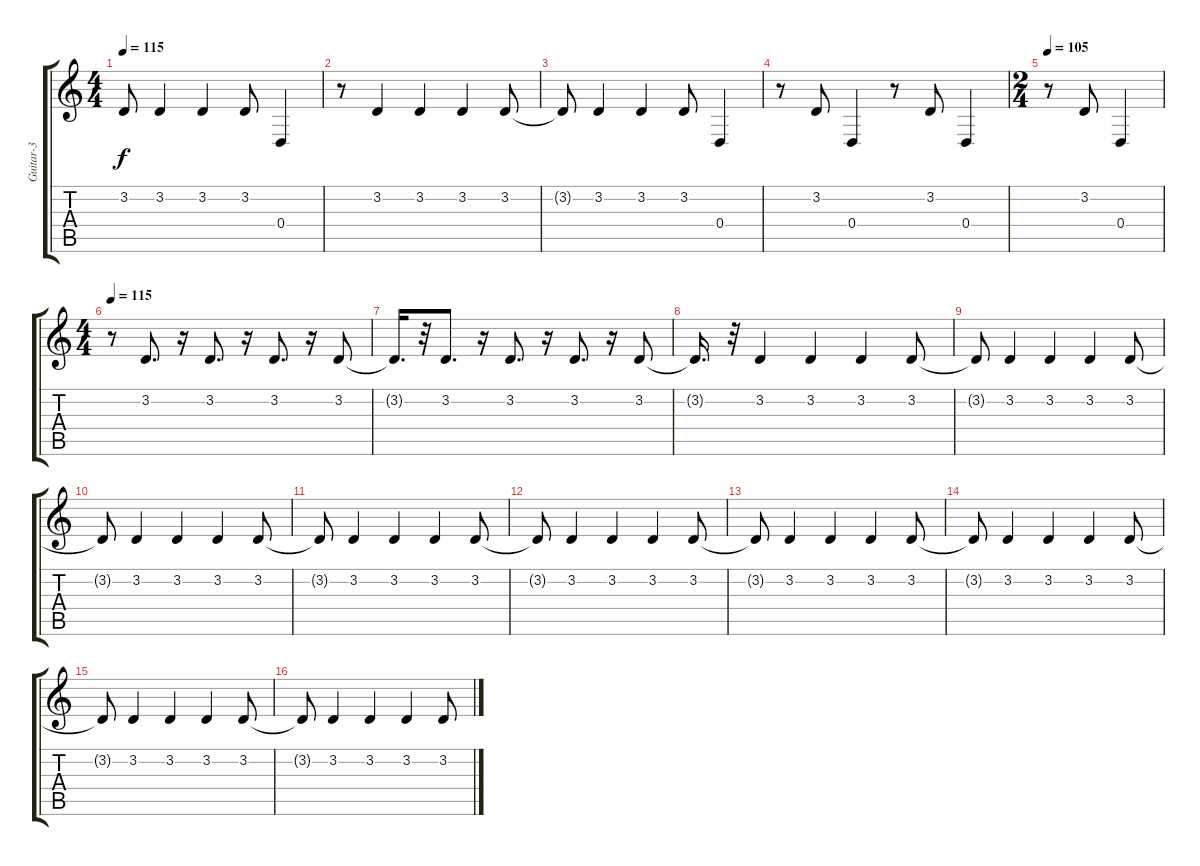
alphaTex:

\track ("Guitar-3" "Guitar-3") {instrument musicbox}
\staff {score tabs}
\tuning (E4 B3 G3 D3 A2 E2) {hide}
\ts (4 4)
\tempo 115
\clef g2
\ks c
3.2{t}.8{dy f} 3.2.4 3.2.4 3.2.8 0.4.4 |
r.8 3.2.4 3.2.4 3.2.4 3.2.8 |
3.2{t}.8 3.2.4 3.2.4 3.2.8 0.4.4 |
r.8 3.2.8 0.4.4 r.8 3.2.8 0.4.4 |
\ts (2 4)
\tempo 105
r.8 3.2.8 0.4.4 |
\ts (4 4)
\tempo 115
r.8 3.2.8{d} r.16 3.2.8{d} r.16 3.2.8{d} r.16 3.2.8 |
3.2{t}.16{d} r.32 3.2.8{d} r.16 3.2.8{d} r.16 3.2.8{d} r.16 3.2.8 |
3.2{t}.16{d} r.32 3.2.4 3.2.4 3.2.4 3.2.8 |
3.2{t}.8 3.2.4 3.2.4 3.2.4 3.2.8 |
3.2{t}.8 3.2.4 3.2.4 3.2.4 3.2.8 |
3.2{t}.8 3.2.4 3.2.4 3.2.4 3.2.8 |
3.2{t}.8 3.2.4 3.2.4 3.2.4 3.2.8 |
3.2{t}.8 3.2.4 3.2.4 3.2.4 3.2.8 |
3.2{t}.8 3.2.4 3.2.4 3.2.4 3.2.8 |
3.2{t}.8 3.2.4 3.2.4 3.2.4 3.2.8 |
3.2{t}.8 3.2.4 3.2.4 3.2.4 3.2.8
